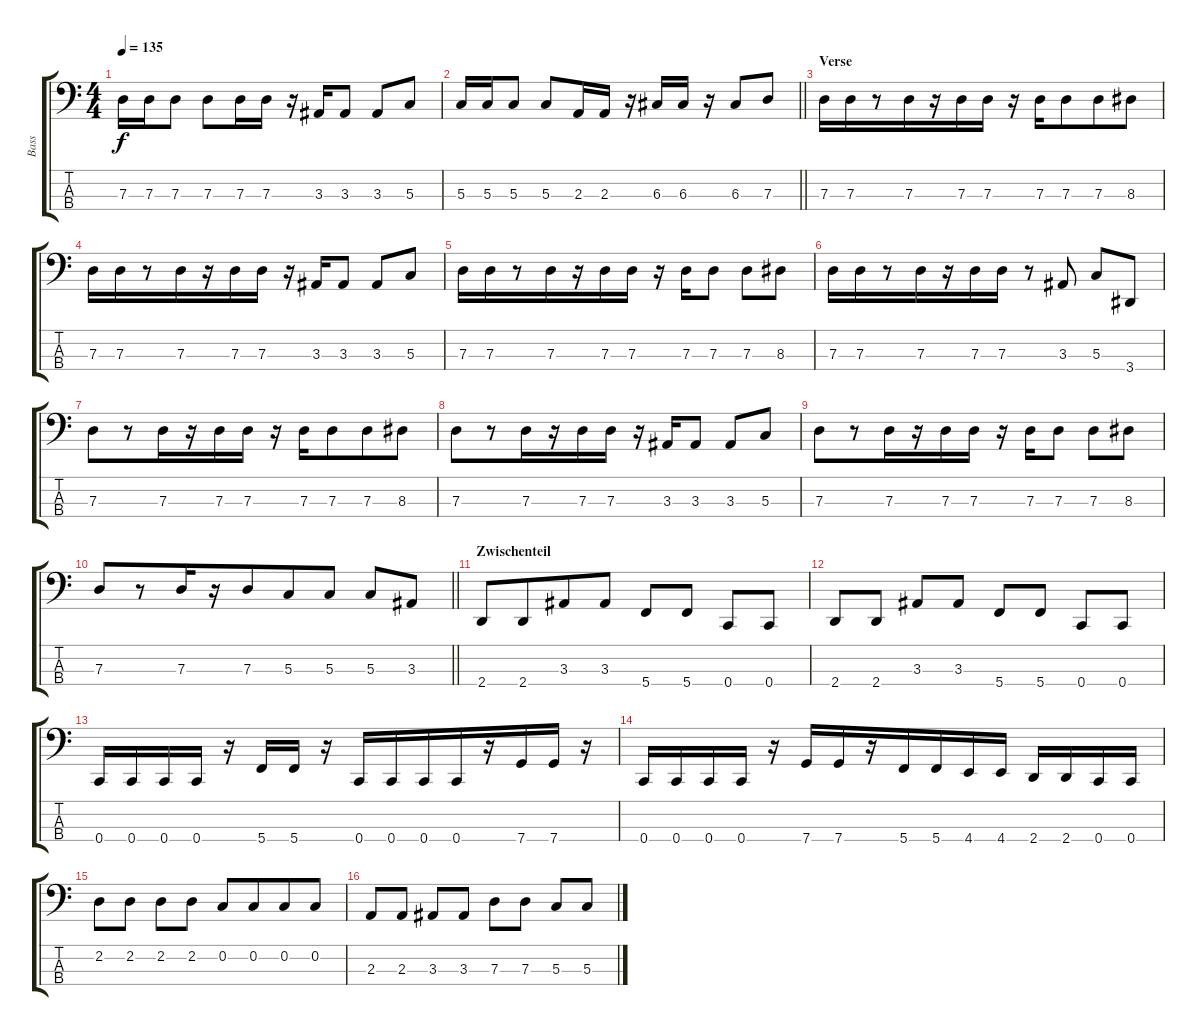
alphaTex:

\track ("Bass" "Bass") {instrument electricbassfinger}
\staff {score tabs}
\tuning (F2 C2 G1 C1) {hide}
\ts (4 4)
\tempo 135
\clef f4
\ks aminor
7.3.16{dy f} 7.3.16{beam merge} 7.3.8 7.3.8 7.3.16{beam merge} 7.3.16 r.16 3.3.16 3.3.8 3.3.8 5.3.8 |
\barLineRight lightlight
5.3.16 5.3.16{beam merge} 5.3.8 5.3.8 2.3.16{beam merge} 2.3.16 r.16{beam merge} 6.3.16 6.3.16 r.16 6.3.8 7.3.8 |
\section ("" "Verse")
7.3.16 7.3.16{beam merge} r.8 7.3.16 r.16 7.3.16 7.3.16 r.16{beam merge} 7.3.16 7.3.8{beam merge} 7.3.8 8.3.8 |
7.3.16 7.3.16{beam merge} r.8 7.3.16 r.16 7.3.16 7.3.16 r.16 3.3.16 3.3.8 3.3.8 5.3.8 |
7.3.16 7.3.16{beam merge} r.8 7.3.16 r.16 7.3.16 7.3.16 r.16 7.3.16 7.3.8 7.3.8 8.3.8 |
7.3.16 7.3.16{beam merge} r.8 7.3.16 r.16 7.3.16 7.3.16 r.8 3.3.8 5.3.8{beam merge} 3.4.8 |
7.3.8{beam merge} r.8 7.3.16 r.16 7.3.16 7.3.16 r.16{beam merge} 7.3.16 7.3.8{beam merge} 7.3.8 8.3.8 |
7.3.8{beam merge} r.8 7.3.16 r.16 7.3.16 7.3.16 r.16 3.3.16 3.3.8 3.3.8 5.3.8 |
7.3.8{beam merge} r.8 7.3.16 r.16 7.3.16 7.3.16 r.16 7.3.16 7.3.8 7.3.8 8.3.8 |
\barLineRight lightlight
7.3.8{beam merge} r.8 7.3.16 r.16 7.3.8{beam merge} 5.3.8{beam merge} 5.3.8 5.3.8 3.3.8 |
\section ("" "Zwischenteil")
2.4.8 2.4.8{beam merge} 3.3.8{beam merge} 3.3.8 5.4.8{beam merge} 5.4.8 0.4.8 0.4.8 |
2.4.8 2.4.8 3.3.8 3.3.8 5.4.8 5.4.8 0.4.8 0.4.8 |
0.4.16 0.4.16 0.4.16{beam merge} 0.4.16 r.16{beam merge} 5.4.16 5.4.16 r.16 0.4.16{beam merge} 0.4.16 0.4.16 0.4.16{beam merge} r.16 7.4.16 7.4.16{beam merge} r.16 |
0.4.16{beam merge} 0.4.16{beam merge} 0.4.16 0.4.16 r.16 7.4.16{beam merge} 7.4.16{beam merge} r.16 5.4.16 5.4.16{beam merge} 4.4.16 4.4.16 2.4.16 2.4.16 0.4.16 0.4.16 |
2.2.8 2.2.8 2.2.8 2.2.8 0.2.8 0.2.8{beam merge} 0.2.8{beam merge} 0.2.8 |
2.3.8{beam merge} 2.3.8 3.3.8{beam merge} 3.3.8 7.3.8 7.3.8 5.3.8 5.3.8
